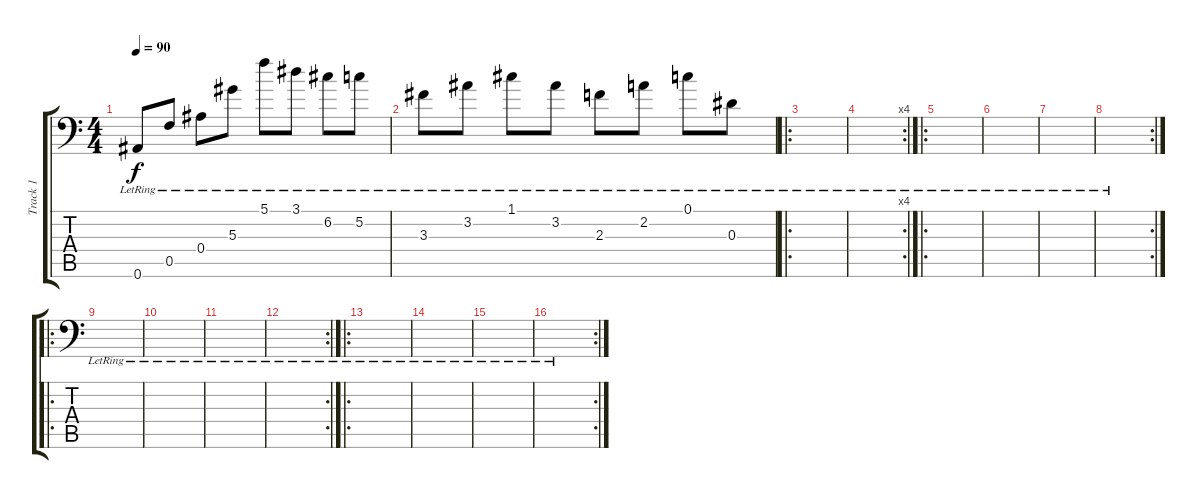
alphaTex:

\track ("Track 1" "Track 1") {instrument electricguitarjazz}
\staff {score tabs}
\tuning (C4 G3 Eb3 Bb2 F2 Bb1) {hide}
\ts (4 4)
\tempo 90
\clef f4
\ks c
0.6{lr}.8{dy f} 0.5{lr}.8 0.4{lr}.8 5.3{lr}.8 5.1{lr}.8 3.1{lr}.8 6.2{lr}.8 5.2{lr}.8 |
3.3{lr}.8 3.2{lr}.8 1.1{lr}.8 3.2{lr}.8 2.3{lr}.8 2.2{lr}.8 0.1{lr}.8 0.3{lr}.8 |
\ro
|
\rc 4
|
\ro
|
|
|
\rc 2
|
\ro
|
|
|
\rc 2
|
\ro
|
|
|
\rc 2
